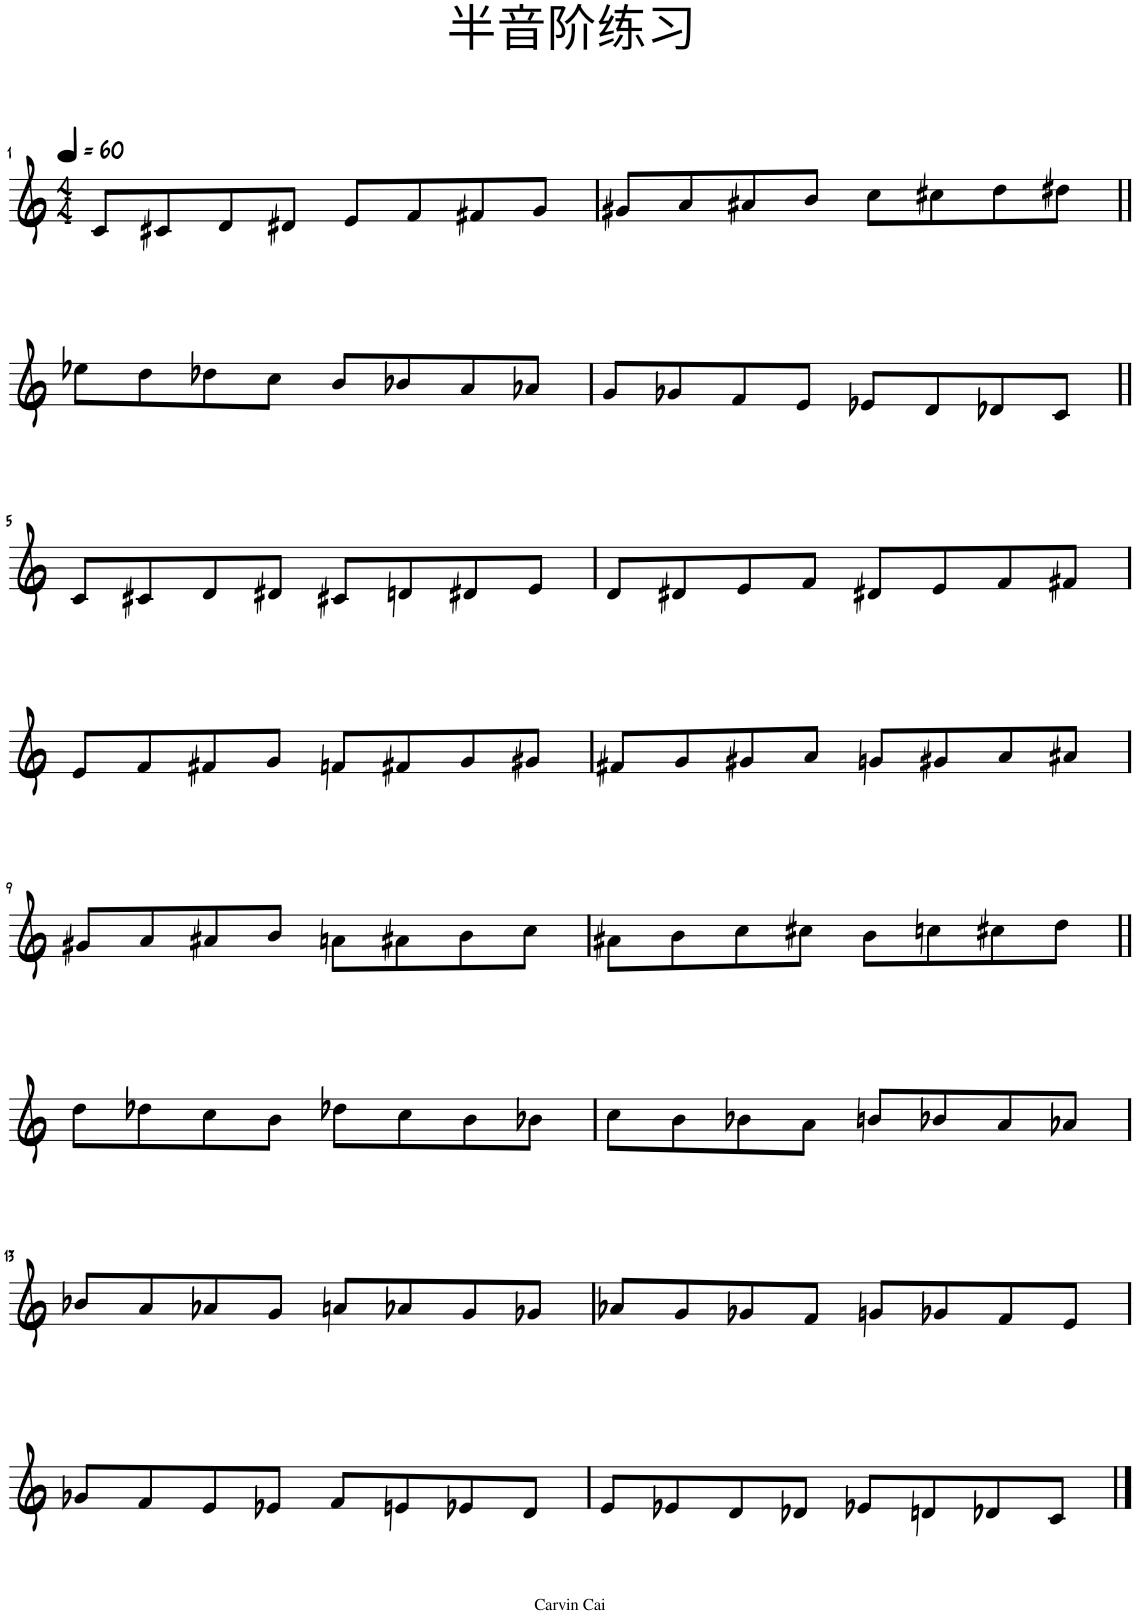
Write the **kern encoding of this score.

**kern
*part1
*staff1
*I"Piano
*I'Pno.
*clefG2
*k[]
*M4/4
*MM60
=1
8c/L
8c#X/
8d/
8d#X/J
8e/L
8f/
8f#X/
8g/J
=2
8g#X/L
8a/
8a#X/
8b/J
8cc\L
8cc#X\
8dd\
8dd#X\J
!!LO:LB:g=z
=3||
8ee-X\L
8dd\
8dd-X\
8cc\J
8b/L
8b-X/
8a/
8a-X/J
=4
8g/L
8g-X/
8f/
8e/J
8e-X/L
8d/
8d-X/
8c/J
!!LO:LB:g=z
=5||
8c/L
8c#X/
8d/
8d#X/J
8c#X/L
8dn/
8d#X/
8e/J
=6
8d/L
8d#X/
8e/
8f/J
8d#X/L
8e/
8f/
8f#X/J
!!LO:LB:g=z
=7
8e/L
8f/
8f#X/
8g/J
8fn/L
8f#X/
8g/
8g#X/J
=8
8f#X/L
8g/
8g#X/
8a/J
8gn/L
8g#X/
8a/
8a#X/J
!!LO:LB:g=z
=9
8g#X/L
8a/
8a#X/
8b/J
8an\L
8a#X\
8b\
8cc\J
=10
8a#X\L
8b\
8cc\
8cc#X\J
8b\L
8ccn\
8cc#X\
8dd\J
!!LO:LB:g=z
=11||
8dd\L
8dd-X\
8cc\
8b\J
8dd-X\L
8cc\
8b\
8b-X\J
=12
8cc\L
8b\
8b-X\
8a\J
8bn/L
8b-X/
8a/
8a-X/J
!!LO:LB:g=z
=13
8b-X/L
8a/
8a-X/
8g/J
8an/L
8a-X/
8g/
8g-X/J
=14
8a-X/L
8g/
8g-X/
8f/J
8gn/L
8g-X/
8f/
8e/J
!!LO:LB:g=z
=15
8g-X/L
8f/
8e/
8e-X/J
8f/L
8en/
8e-X/
8d/J
=16
8e/L
8e-X/
8d/
8d-X/J
8e-X/L
8dn/
8d-X/
8c/J
==
*-
